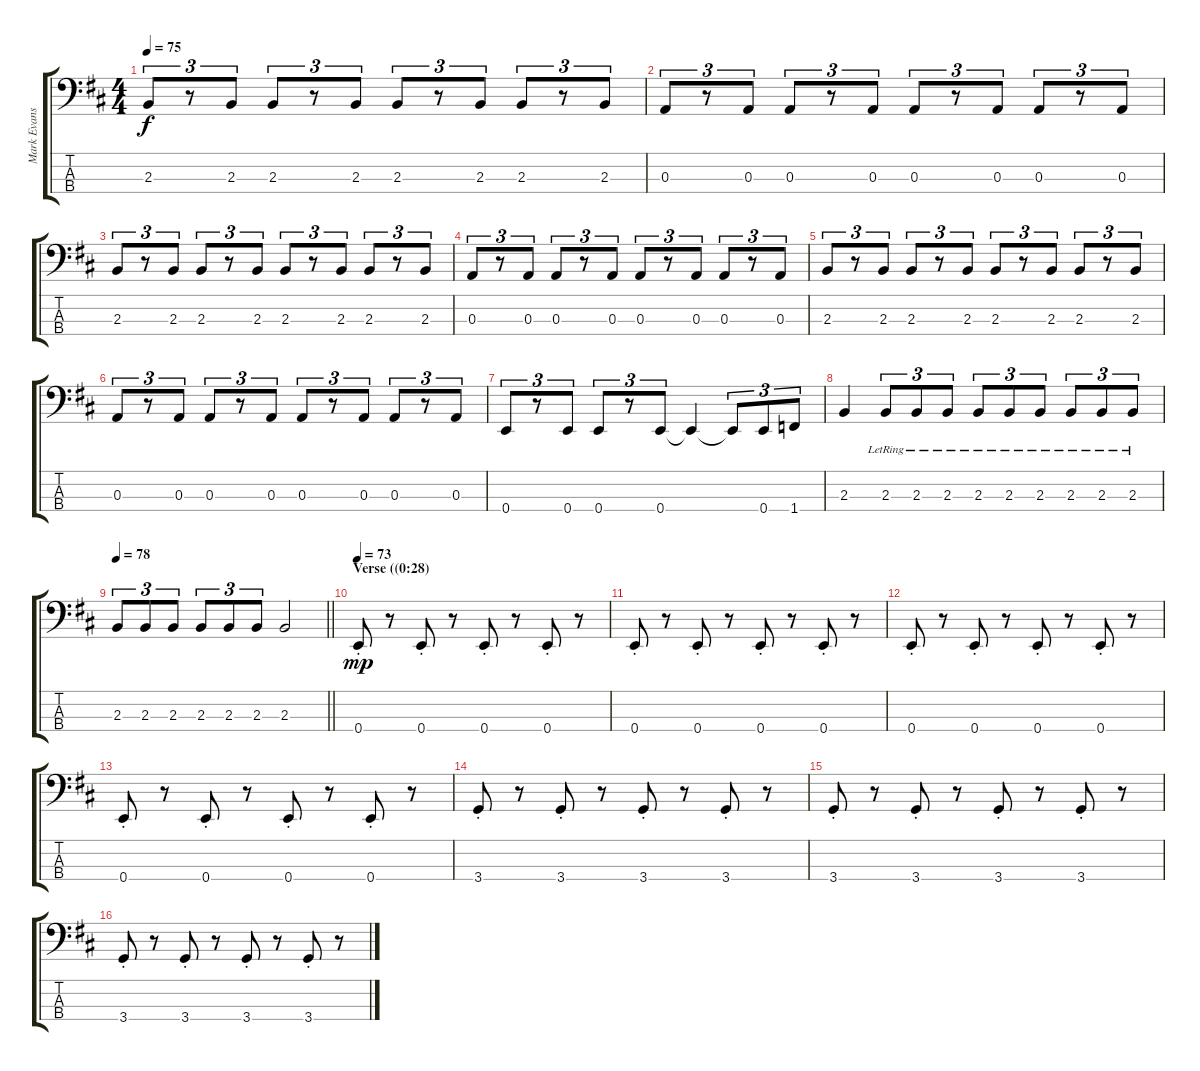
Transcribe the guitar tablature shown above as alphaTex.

\track ("Mark Evans - Bass" "Mark Evans") {instrument electricbasspick}
\staff {score tabs}
\tuning (G2 D2 A1 E1) {hide}
\ts (4 4)
\tempo 75
\clef f4
\ks d
2.3.8{tu (3 2) dy f instrument electricbasspick} r.8{tu (3 2)} 2.3.8{tu (3 2)} 2.3.8{tu (3 2)} r.8{tu (3 2)} 2.3.8{tu (3 2)} 2.3.8{tu (3 2)} r.8{tu (3 2)} 2.3.8{tu (3 2)} 2.3.8{tu (3 2)} r.8{tu (3 2)} 2.3.8{tu (3 2)} |
0.3.8{tu (3 2)} r.8{tu (3 2)} 0.3.8{tu (3 2)} 0.3.8{tu (3 2)} r.8{tu (3 2)} 0.3.8{tu (3 2)} 0.3.8{tu (3 2)} r.8{tu (3 2)} 0.3.8{tu (3 2)} 0.3.8{tu (3 2)} r.8{tu (3 2)} 0.3.8{tu (3 2)} |
2.3.8{tu (3 2)} r.8{tu (3 2)} 2.3.8{tu (3 2)} 2.3.8{tu (3 2)} r.8{tu (3 2)} 2.3.8{tu (3 2)} 2.3.8{tu (3 2)} r.8{tu (3 2)} 2.3.8{tu (3 2)} 2.3.8{tu (3 2)} r.8{tu (3 2)} 2.3.8{tu (3 2)} |
0.3.8{tu (3 2)} r.8{tu (3 2)} 0.3.8{tu (3 2)} 0.3.8{tu (3 2)} r.8{tu (3 2)} 0.3.8{tu (3 2)} 0.3.8{tu (3 2)} r.8{tu (3 2)} 0.3.8{tu (3 2)} 0.3.8{tu (3 2)} r.8{tu (3 2)} 0.3.8{tu (3 2)} |
2.3.8{tu (3 2)} r.8{tu (3 2)} 2.3.8{tu (3 2)} 2.3.8{tu (3 2)} r.8{tu (3 2)} 2.3.8{tu (3 2)} 2.3.8{tu (3 2)} r.8{tu (3 2)} 2.3.8{tu (3 2)} 2.3.8{tu (3 2)} r.8{tu (3 2)} 2.3.8{tu (3 2)} |
0.3.8{tu (3 2)} r.8{tu (3 2)} 0.3.8{tu (3 2)} 0.3.8{tu (3 2)} r.8{tu (3 2)} 0.3.8{tu (3 2)} 0.3.8{tu (3 2)} r.8{tu (3 2)} 0.3.8{tu (3 2)} 0.3.8{tu (3 2)} r.8{tu (3 2)} 0.3.8{tu (3 2)} |
0.4.8{tu (3 2)} r.8{tu (3 2)} 0.4.8{tu (3 2)} 0.4.8{tu (3 2)} r.8{tu (3 2)} 0.4.8{tu (3 2)} 0.4{t}.4 0.4{t}.8{tu (3 2)} 0.4.8{tu (3 2)} 1.4.8{tu (3 2)} |
2.3.4 2.3{lr}.8{tu (3 2)} 2.3{lr}.8{tu (3 2)} 2.3{lr}.8{tu (3 2)} 2.3{lr}.8{tu (3 2)} 2.3{lr}.8{tu (3 2)} 2.3{lr}.8{tu (3 2)} 2.3{lr}.8{tu (3 2)} 2.3{lr}.8{tu (3 2)} 2.3{lr}.8{tu (3 2)} |
\tempo 78
\barLineRight lightlight
2.3.8{tu (3 2)} 2.3.8{tu (3 2)} 2.3.8{tu (3 2)} 2.3.8{tu (3 2)} 2.3.8{tu (3 2)} 2.3.8{tu (3 2)} 2.3.2 |
\section ("" "Verse ((0:28)")
\tempo 73
0.4{st}.8{dy mp} r.8 0.4{st}.8 r.8 0.4{st}.8 r.8 0.4{st}.8 r.8 |
0.4{st}.8 r.8 0.4{st}.8 r.8 0.4{st}.8 r.8 0.4{st}.8 r.8 |
0.4{st}.8 r.8 0.4{st}.8 r.8 0.4{st}.8 r.8 0.4{st}.8 r.8 |
0.4{st}.8 r.8 0.4{st}.8 r.8 0.4{st}.8 r.8 0.4{st}.8 r.8 |
3.4{st}.8 r.8 3.4{st}.8 r.8 3.4{st}.8 r.8 3.4{st}.8 r.8 |
3.4{st}.8 r.8 3.4{st}.8 r.8 3.4{st}.8 r.8 3.4{st}.8 r.8 |
3.4{st}.8 r.8 3.4{st}.8 r.8 3.4{st}.8 r.8 3.4{st}.8 r.8
